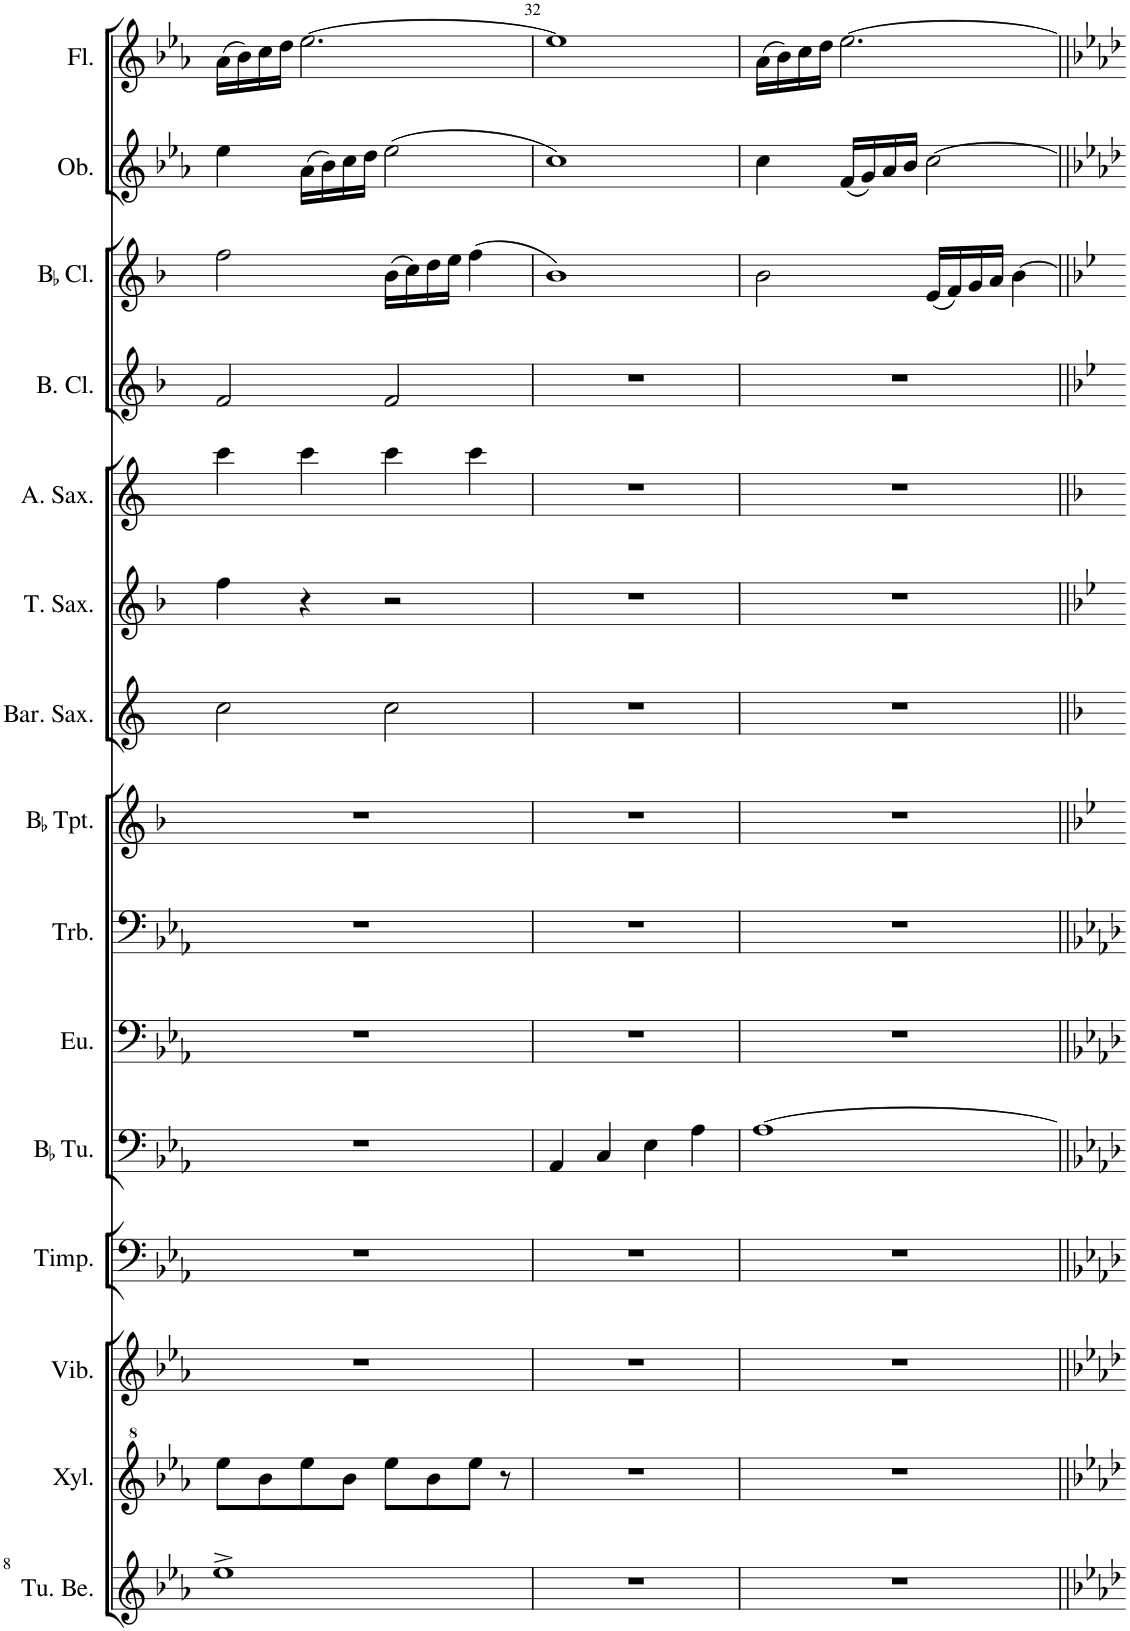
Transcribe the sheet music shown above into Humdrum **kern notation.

**kern	**kern	**kern	**kern	**kern	**kern	**kern	**kern	**kern	**kern	**kern	**kern	**kern	**kern	**kern
*part15	*part14	*part13	*part12	*part11	*part10	*part9	*part8	*part7	*part6	*part5	*part4	*part3	*part2	*part1
*staff15	*staff14	*staff13	*staff12	*staff11	*staff10	*staff9	*staff8	*staff7	*staff6	*staff5	*staff4	*staff3	*staff2	*staff1
*I"Tubular Bells	*I"Xylophone	*I"Vibraphone	*I"Timpani	*I"BaccidentalFlat Tuba	*I"Euphonium	*I"Trombone	*I"BaccidentalFlat Trumpet	*I"Baritone Saxophone	*I"Tenor Saxophone	*I"Alto Saxophone	*I"Bass Clarinet	*I"BaccidentalFlat Clarinet	*I"Oboe	*I"Flute
*I'Tu. Be.	*I'Xyl.	*I'Vib.	*I'Timp.	*I'BaccidentalFlat Tu.	*I'Eu.	*I'Trb.	*I'BaccidentalFlat Tpt.	*I'Bar. Sax.	*I'T. Sax.	*I'A. Sax.	*I'B. Cl.	*I'BaccidentalFlat Cl.	*I'Ob.	*I'Fl.
!!LO:PB:g=z
*clefG2	*clefG^2	*clefG2	*clefF4	*clefF4	*clefF4	*clefF4	*clefG2	*clefG2	*clefG2	*clefG2	*clefG2	*clefG2	*clefG2	*clefG2
*	*	*	*	*	*	*	*Trd1c2	*Trd12c21	*Trd8c14	*Trd5c9	*Trd8c14	*Trd1c2	*	*
*k[b-e-a-]	*k[b-e-a-]	*k[b-e-a-]	*k[b-e-a-]	*k[b-e-a-]	*k[b-e-a-]	*k[b-e-a-]	*k[b-]	*k[]	*k[b-]	*k[]	*k[b-]	*k[b-]	*k[b-e-a-]	*k[b-e-a-]
*M4/4	*M4/4	*M4/4	*M4/4	*M4/4	*M4/4	*M4/4	*M4/4	*M4/4	*M4/4	*M4/4	*M4/4	*M4/4	*M4/4	*M4/4
=31	=31	=31	=31	=31	=31	=31	=31	=31	=31	=31	=31	=31	=31	=31
1ee-^	8eee-\L	1r	1r	1r	1r	1r	1r	2cc\	4ff\	4ccc\	2f/	2ff\	4ee-\	(16a-\LL
.	.	.	.	.	.	.	.	.	.	.	.	.	.	16b-\)
.	8bb-\	.	.	.	.	.	.	.	.	.	.	.	.	16cc\
.	.	.	.	.	.	.	.	.	.	.	.	.	.	16dd\JJ
.	8eee-\	.	.	.	.	.	.	.	4r	4ccc\	.	.	(16a-\LL	[2.ee-\
.	.	.	.	.	.	.	.	.	.	.	.	.	16b-\)	.
.	8bb-\J	.	.	.	.	.	.	.	.	.	.	.	16cc\	.
.	.	.	.	.	.	.	.	.	.	.	.	.	16dd\JJ	.
.	8eee-\L	.	.	.	.	.	.	2cc\	2r	4ccc\	2f/	(16b-\LL	(2ee-\	.
.	.	.	.	.	.	.	.	.	.	.	.	16cc\)	.	.
.	8bb-\	.	.	.	.	.	.	.	.	.	.	16dd\	.	.
.	.	.	.	.	.	.	.	.	.	.	.	16ee\JJ	.	.
.	8eee-\J	.	.	.	.	.	.	.	.	4ccc\	.	(4ff\	.	.
.	8r	.	.	.	.	.	.	.	.	.	.	.	.	.
=32	=32	=32	=32	=32	=32	=32	=32	=32	=32	=32	=32	=32	=32	=32
1r	1r	1r	1r	4AA-/	1r	1r	1r	1r	1r	1r	1r	1b-)	1cc)	1ee-]
.	.	.	.	4C/	.	.	.	.	.	.	.	.	.	.
.	.	.	.	4E-\	.	.	.	.	.	.	.	.	.	.
.	.	.	.	4A-\	.	.	.	.	.	.	.	.	.	.
=33	=33	=33	=33	=33	=33	=33	=33	=33	=33	=33	=33	=33	=33	=33
1r	1r	1r	1r	[1A-	1r	1r	1r	1r	1r	1r	1r	2b-\	4cc\	(16a-\LL
.	.	.	.	.	.	.	.	.	.	.	.	.	.	16b-\)
.	.	.	.	.	.	.	.	.	.	.	.	.	.	16cc\
.	.	.	.	.	.	.	.	.	.	.	.	.	.	16dd\JJ
.	.	.	.	.	.	.	.	.	.	.	.	.	(16f/LL	[2.ee-\
.	.	.	.	.	.	.	.	.	.	.	.	.	16g/)	.
.	.	.	.	.	.	.	.	.	.	.	.	.	16a-/	.
.	.	.	.	.	.	.	.	.	.	.	.	.	16b-/JJ	.
.	.	.	.	.	.	.	.	.	.	.	.	(16e/LL	[2cc\	.
.	.	.	.	.	.	.	.	.	.	.	.	16f/)	.	.
.	.	.	.	.	.	.	.	.	.	.	.	16g/	.	.
.	.	.	.	.	.	.	.	.	.	.	.	16a/JJ	.	.
.	.	.	.	.	.	.	.	.	.	.	.	[4b-\	.	.
=||	=||	=||	=||	=||	=||	=||	=||	=||	=||	=||	=||	=||	=||	=||
*-	*-	*-	*-	*-	*-	*-	*-	*-	*-	*-	*-	*-	*-	*-
